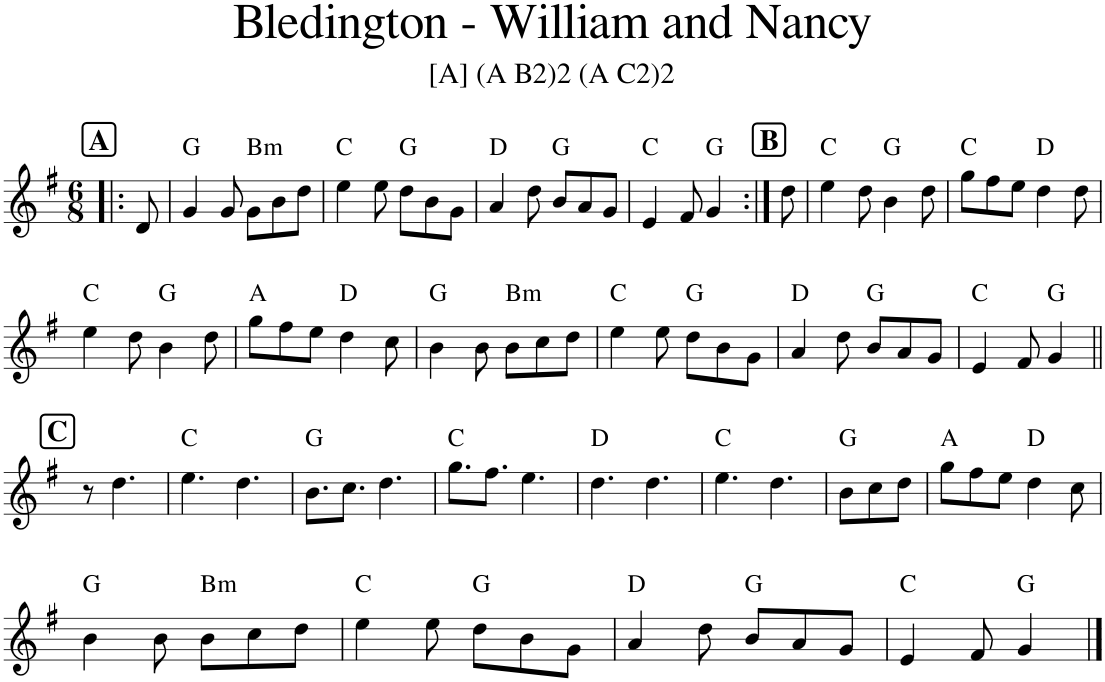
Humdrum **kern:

**kern	**harte
*part1	*part1
*staff1	*
*I"Piano	*
*I'Pno.	*
*clefG2	*
*k[f#]	*
*M6/8	*
!!LO:REH:place=s1:a:B:cj:fs=14:t=A
=!|:	=!|:
8d/	.
=1	=1
4g/	G:maj
8g/	.
!	!LO:H:kt=m
8g\L	B:min
8b\	.
8dd\J	.
=2	=2
4ee\	C:maj
8ee\	.
8dd\L	G:maj
8b\	.
8g\J	.
=3	=3
4a/	D:maj
8dd\	.
8b/L	G:maj
8a/	.
8g/J	.
=4	=4
4e/	C:maj
8f#/	.
4g/	G:maj
!!LO:REH:place=s1:a:B:cj:fs=14:t=B
=5:|!	=5:|!
8dd\	.
=6	=6
4ee\	C:maj
8dd\	.
4b\	G:maj
8dd\	.
=7	=7
8gg\L	C:maj
8ff#\	.
8ee\J	.
4dd\	D:maj
8dd\	.
!!LO:LB:g=z
=8	=8
4ee\	C:maj
8dd\	.
4b\	G:maj
8dd\	.
=9	=9
8gg\L	A:maj
8ff#\	.
8ee\J	.
4dd\	D:maj
8cc\	.
=10	=10
4b\	G:maj
8b\	.
!	!LO:H:kt=m
8b\L	B:min
8cc\	.
8dd\J	.
=11	=11
4ee\	C:maj
8ee\	.
8dd\L	G:maj
8b\	.
8g\J	.
=12	=12
4a/	D:maj
8dd\	.
8b/L	G:maj
8a/	.
8g/J	.
=13	=13
4e/	C:maj
8f#/	.
4g/	G:maj
!!LO:LB:g=z
!!LO:REH:place=s1:a:B:cj:fs=14:t=C
=14||	=14||
8r	.
4.dd\	.
=15	=15
4.ee\	C:maj
4.dd\	.
=16	=16
8.b\L	G:maj
8.cc\J	.
4.dd\	.
=17	=17
8.gg\L	C:maj
8.ff#\J	.
4.ee\	.
=18	=18
4.dd\	D:maj
4.dd\	.
=19	=19
4.ee\	C:maj
4.dd\	.
=20	=20
8b\L	G:maj
8cc\	.
8dd\J	.
=21	=21
8gg\L	A:maj
8ff#\	.
8ee\J	.
4dd\	D:maj
8cc\	.
!!LO:LB:g=z
=22	=22
4b\	G:maj
8b\	.
!	!LO:H:kt=m
8b\L	B:min
8cc\	.
8dd\J	.
=23	=23
4ee\	C:maj
8ee\	.
8dd\L	G:maj
8b\	.
8g\J	.
=24	=24
4a/	D:maj
8dd\	.
8b/L	G:maj
8a/	.
8g/J	.
=25	=25
4e/	C:maj
8f#/	.
4g/	G:maj
==	==
*-	*-
